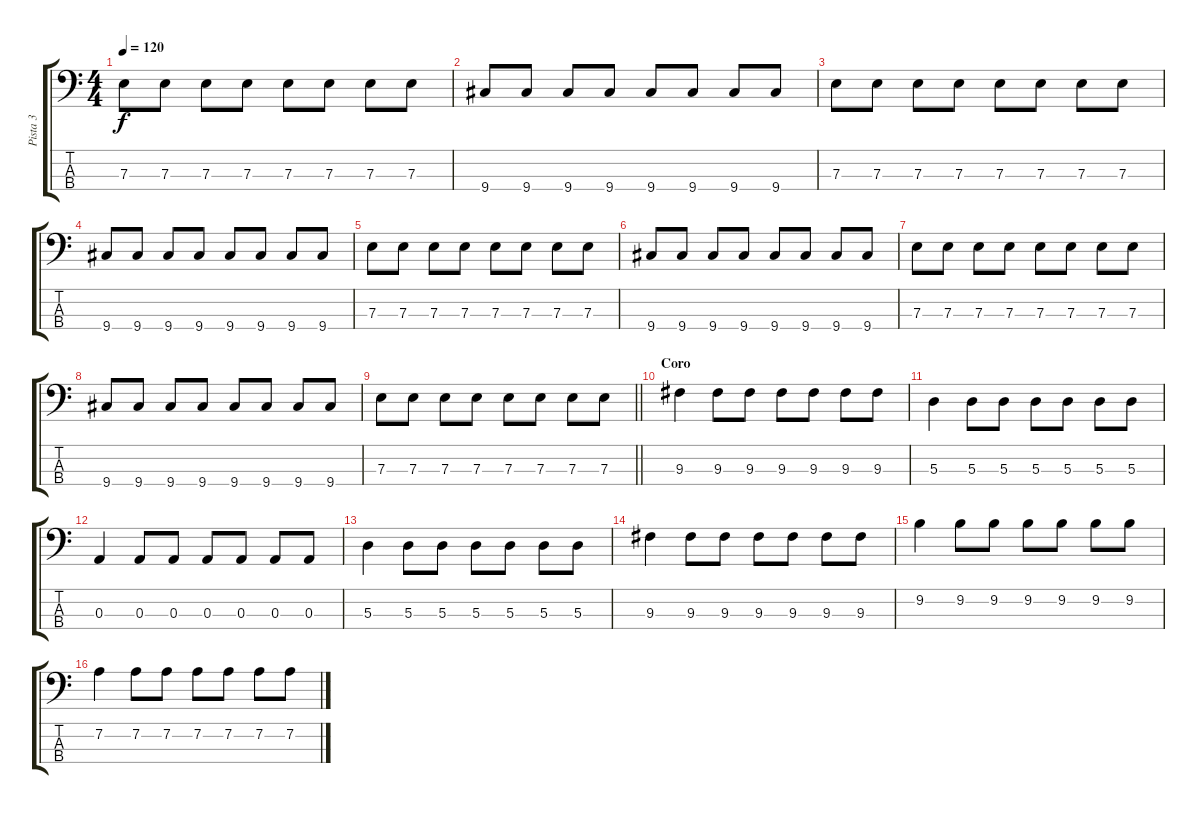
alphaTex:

\track ("Pista 3" "Pista 3") {instrument electricbassfinger}
\staff {score tabs}
\tuning (G2 D2 A1 E1) {hide}
\ts (4 4)
\tempo 120
\clef f4
\ks c
7.3.8{dy f} 7.3.8 7.3.8 7.3.8 7.3.8 7.3.8 7.3.8 7.3.8 |
9.4.8 9.4.8 9.4.8 9.4.8 9.4.8 9.4.8 9.4.8 9.4.8 |
7.3.8 7.3.8 7.3.8 7.3.8 7.3.8 7.3.8 7.3.8 7.3.8 |
9.4.8 9.4.8 9.4.8 9.4.8 9.4.8 9.4.8 9.4.8 9.4.8 |
7.3.8 7.3.8 7.3.8 7.3.8 7.3.8 7.3.8 7.3.8 7.3.8 |
9.4.8 9.4.8 9.4.8 9.4.8 9.4.8 9.4.8 9.4.8 9.4.8 |
7.3.8 7.3.8 7.3.8 7.3.8 7.3.8 7.3.8 7.3.8 7.3.8 |
9.4.8 9.4.8 9.4.8 9.4.8 9.4.8 9.4.8 9.4.8 9.4.8 |
\barLineRight lightlight
7.3.8 7.3.8 7.3.8 7.3.8 7.3.8 7.3.8 7.3.8 7.3.8 |
\section ("" "Coro")
9.3.4 9.3.8 9.3.8 9.3.8 9.3.8 9.3.8 9.3.8 |
5.3.4 5.3.8 5.3.8 5.3.8 5.3.8 5.3.8 5.3.8 |
0.3.4 0.3.8 0.3.8 0.3.8 0.3.8 0.3.8 0.3.8 |
5.3.4 5.3.8 5.3.8 5.3.8 5.3.8 5.3.8 5.3.8 |
9.3.4 9.3.8 9.3.8 9.3.8 9.3.8 9.3.8 9.3.8 |
9.2.4 9.2.8 9.2.8 9.2.8 9.2.8 9.2.8 9.2.8 |
7.2.4 7.2.8 7.2.8 7.2.8 7.2.8 7.2.8 7.2.8
